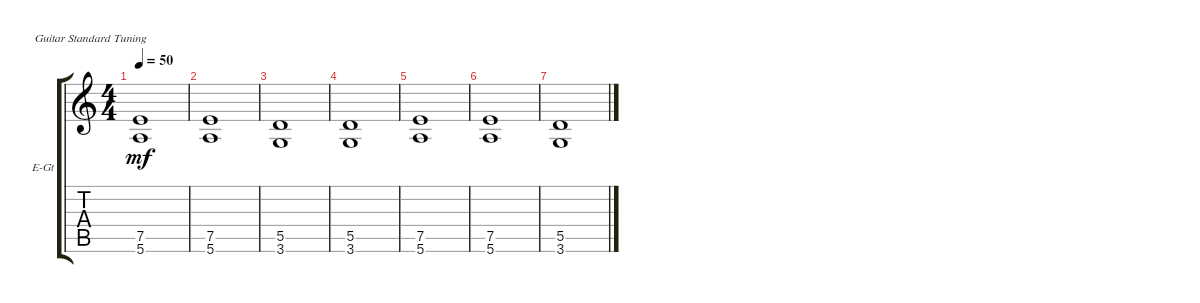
\defaultSystemsLayout 4
\bracketExtendMode groupsimilarinstruments
\firstSystemTrackNameOrientation horizontal
\otherSystemsTrackNameOrientation horizontal
\track ("Влад" "E-Gt") {instrument distortionguitar}
\staff {score tabs}
\tuning (E4 B3 G3 D3 A2 E2)
\ts (4 4)
\tempo 50
\clef g2
\scale
0.333333
\ks c
(5.6 7.5).1{dy mf} |
\scale
0.333333 (5.6 7.5).1 |
\scale
0.333333 (3.6 5.5).1 |
\scale
0.333333 (3.6 5.5).1 |
\scale
0.333333 (5.6 7.5).1 |
\scale
0.333333 (5.6 7.5).1 |
\scale
0.333333 (3.6 5.5).1
